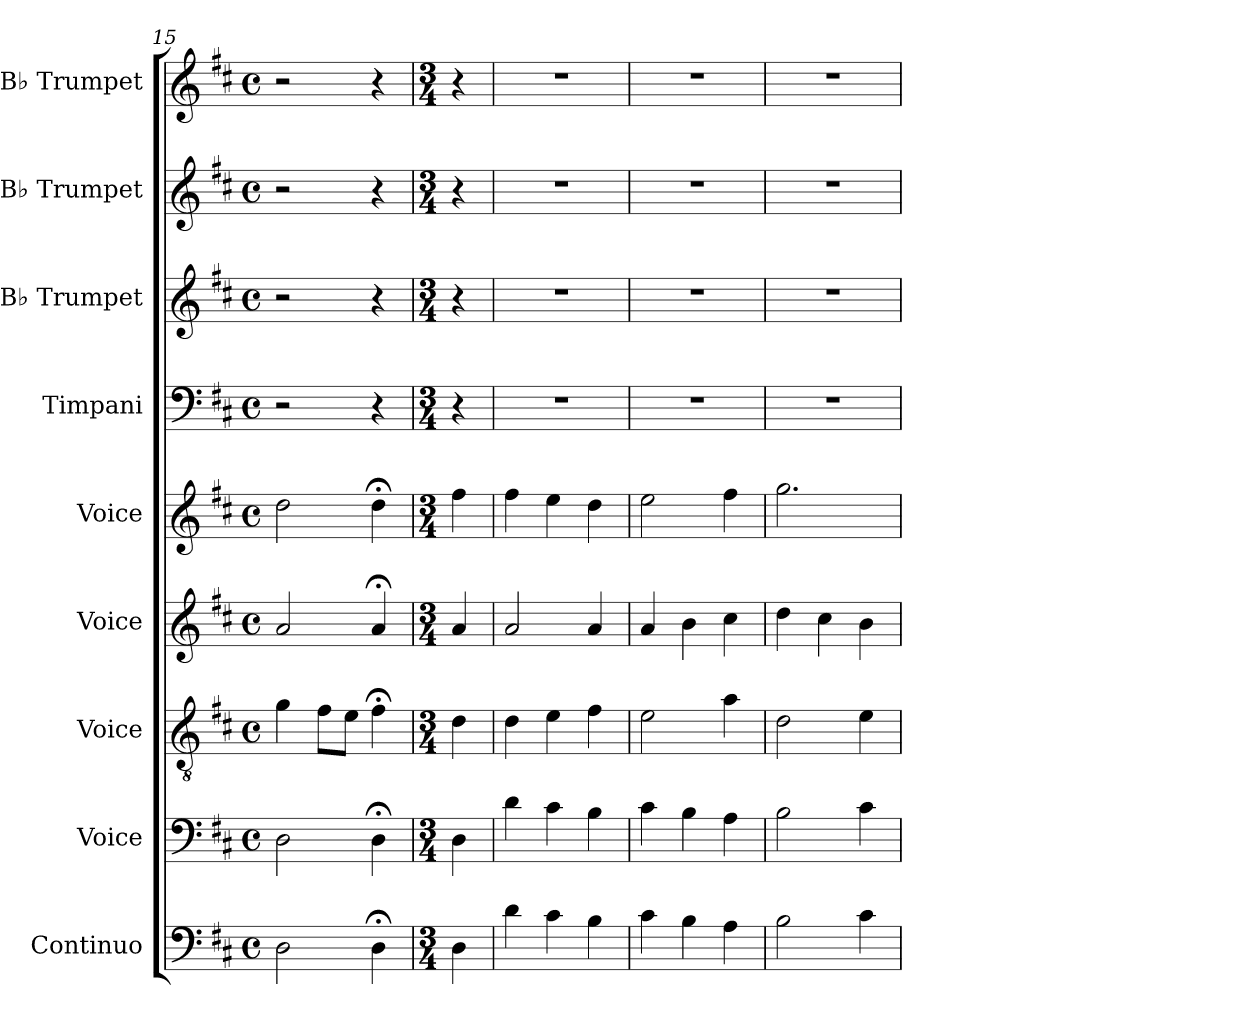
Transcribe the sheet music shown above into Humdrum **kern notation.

**kern	**kern	**kern	**kern	**kern	**kern	**kern	**kern	**kern
*part9	*part8	*part7	*part6	*part5	*part4	*part3	*part2	*part1
*staff9	*staff8	*staff7	*staff6	*staff5	*staff4	*staff3	*staff2	*staff1
*I"Continuo	*I"Voice	*I"Voice	*I"Voice	*I"Voice	*I"Timpani	*I"B♭ Trumpet	*I"B♭ Trumpet	*I"B♭ Trumpet
*I'Cont.	*I'V	*I'V	*I'V	*I'V	*I'Timp.	*I'B♭ Tpt.	*I'B♭ Tpt.	*I'B♭ Tpt.
*clefF4	*clefF4	*clefGv2	*clefG2	*clefG2	*clefF4	*clefG2	*clefG2	*clefG2
*k[f#c#]	*k[f#c#]	*k[f#c#]	*k[f#c#]	*k[f#c#]	*k[f#c#]	*k[f#c#]	*k[f#c#]	*k[f#c#]
*M4/4	*M4/4	*M4/4	*M4/4	*M4/4	*M4/4	*M4/4	*M4/4	*M4/4
*met(c)	*met(c)	*met(c)	*met(c)	*met(c)	*met(c)	*met(c)	*met(c)	*met(c)
=15	=15	=15	=15	=15	=15	=15	=15	=15
2D	2D	4g	2a	2dd	2r	2r	2r	2r
.	.	8f#L	.	.	.	.	.	.
.	.	8eJ	.	.	.	.	.	.
4D;<	4D;<	4f#;<	4a;<	4dd;<	4r	4r	4r	4r
=16	=16	=16	=16	=16	=16	=16	=16	=16
*M3/4	*M3/4	*M3/4	*M3/4	*M3/4	*M3/4	*M3/4	*M3/4	*M3/4
4D	4D	4d	4a	4ff#	4r	4r	4r	4r
=17	=17	=17	=17	=17	=17	=17	=17	=17
4d	4d	4d	2a	4ff#	2.r	2.r	2.r	2.r
4c#	4c#	4e	.	4ee	.	.	.	.
4B	4B	4f#	4a	4dd	.	.	.	.
=18	=18	=18	=18	=18	=18	=18	=18	=18
4c#	4c#	2e	4a	2ee	2.r	2.r	2.r	2.r
4B	4B	.	4b	.	.	.	.	.
4A	4A	4a	4cc#	4ff#	.	.	.	.
=19	=19	=19	=19	=19	=19	=19	=19	=19
2B	2B	2d	4dd	2.gg	2.r	2.r	2.r	2.r
.	.	.	4cc#	.	.	.	.	.
4c#	4c#	4e	4b	.	.	.	.	.
=	=	=	=	=	=	=	=	=
*-	*-	*-	*-	*-	*-	*-	*-	*-
